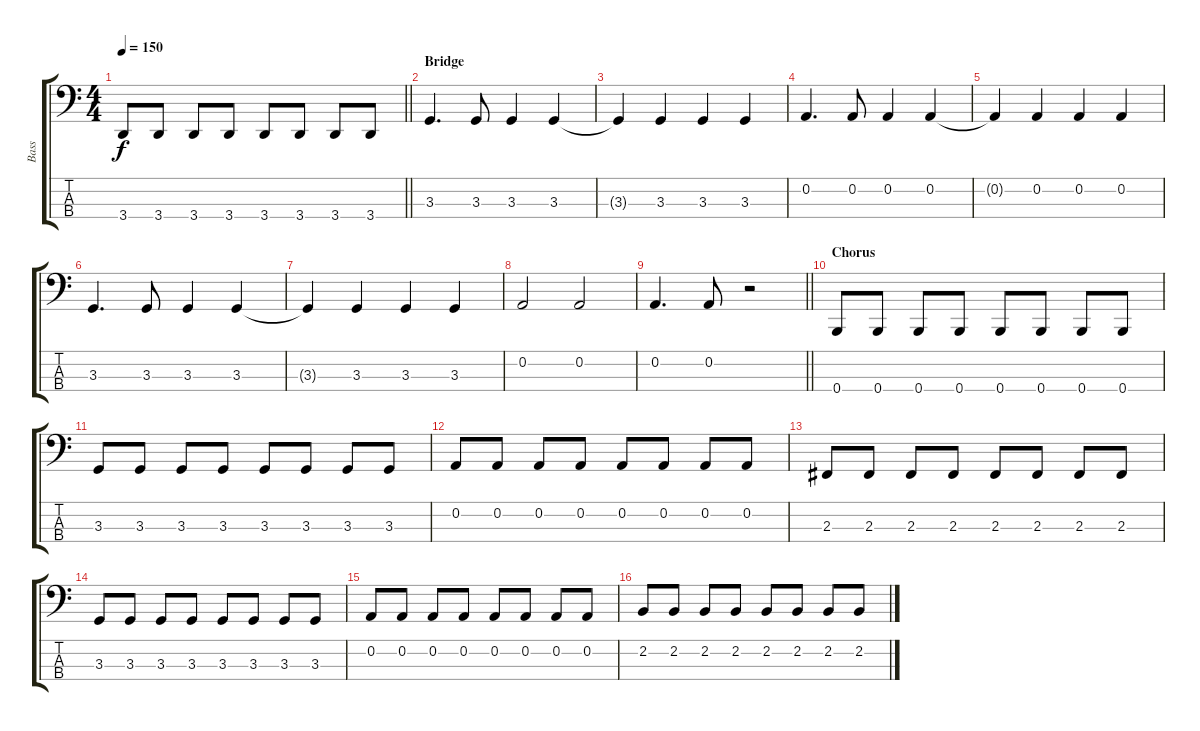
\track ("Bass" "Bass") {instrument electricbassfinger}
\staff {score tabs}
\tuning (D2 A1 E1 B0) {hide}
\ts (4 4)
\tempo 150
\clef f4
\barLineRight lightlight
\ks c
3.4.8{dy f} 3.4.8 3.4.8 3.4.8 3.4.8 3.4.8 3.4.8 3.4.8 |
\section ("" "Bridge")
3.3.4{d} 3.3.8 3.3.4 3.3.4 |
3.3{t}.4 3.3.4 3.3.4 3.3.4 |
0.2.4{d} 0.2.8 0.2.4 0.2.4 |
0.2{t}.4 0.2.4 0.2.4 0.2.4 |
3.3.4{d} 3.3.8 3.3.4 3.3.4 |
3.3{t}.4 3.3.4 3.3.4 3.3.4 |
0.2.2 0.2.2 |
\barLineRight lightlight
0.2.4{d} 0.2.8 r.2 |
\section ("" "Chorus")
0.4.8 0.4.8 0.4.8 0.4.8 0.4.8 0.4.8 0.4.8 0.4.8 |
3.3.8 3.3.8 3.3.8 3.3.8 3.3.8 3.3.8 3.3.8 3.3.8 |
0.2.8 0.2.8 0.2.8 0.2.8 0.2.8 0.2.8 0.2.8 0.2.8 |
2.3.8 2.3.8 2.3.8 2.3.8 2.3.8 2.3.8 2.3.8 2.3.8 |
3.3.8 3.3.8 3.3.8 3.3.8 3.3.8 3.3.8 3.3.8 3.3.8 |
0.2.8 0.2.8 0.2.8 0.2.8 0.2.8 0.2.8 0.2.8 0.2.8 |
2.2.8 2.2.8 2.2.8 2.2.8 2.2.8 2.2.8 2.2.8 2.2.8
